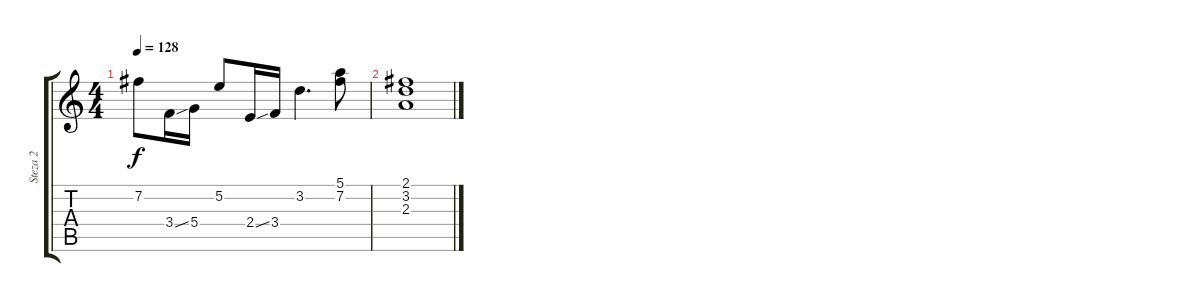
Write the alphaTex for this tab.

\track ("Steza 2" "Steza 2") {instrument acousticguitarsteel}
\staff {score tabs}
\tuning (E4 B3 G3 D3 A2 E2) {hide}
\ts (4 4)
\tempo 128
\clef g2
\ks c
7.2.8{dy f} 3.4{ss}.16 5.4.16 5.2.8 2.4{ss}.16 3.4.16 3.2.4{d} (5.1 7.2).8 |
(2.1 3.2 2.3).1
